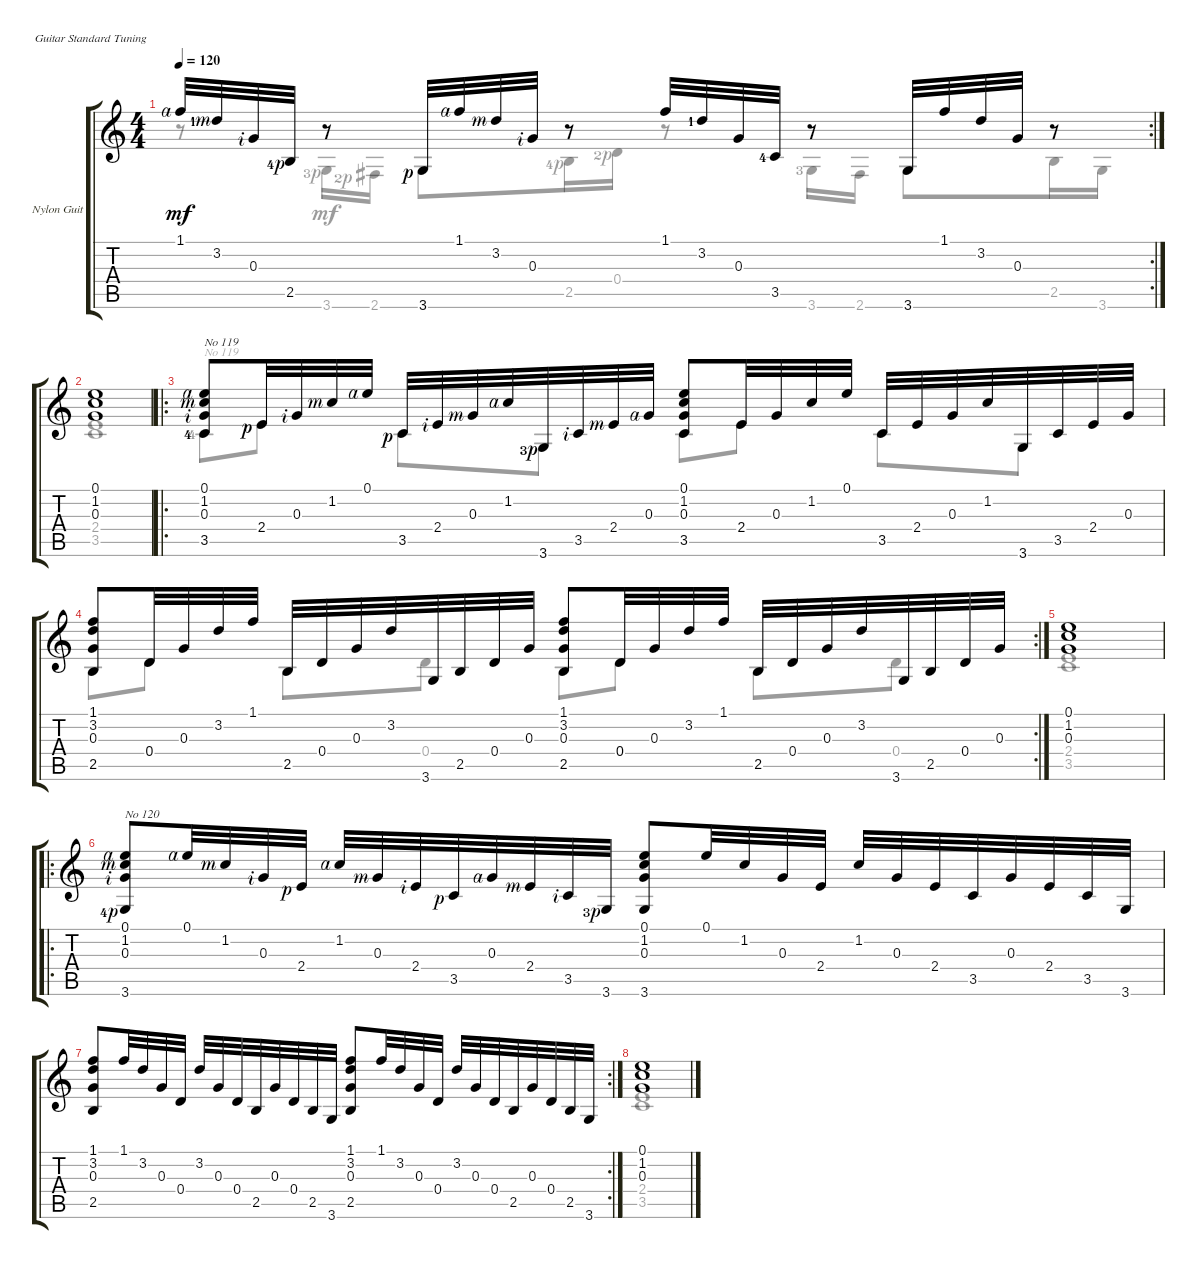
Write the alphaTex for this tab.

\defaultSystemsLayout 4
\bracketExtendMode groupsimilarinstruments
\firstSystemTrackNameOrientation horizontal
\otherSystemsTrackNameOrientation horizontal
\track ("Nylon Guitar" "Nylon Guit") {instrument acousticguitarsteel}
\staff {score tabs}
\tuning (E4 B3 G3 D3 A2 E2)
\voice
\rc 2
\ts (4 4)
\tempo 120
\clef g2
\scale
0.320574
\ks c
1.1{rf 4}.32{dy mf} 3.2{lf 2 rf 3}.32 0.3{rf 2}.32 2.5{lf 5 rf 1}.32 r.8 3.6{rf 1}.32 1.1{rf 4}.32 3.2{rf 3}.32 0.3{rf 2}.32 r.8 1.1.32 3.2{lf 2}.32 0.3.32 3.5{lf 5}.32 r.8 3.6.32 1.1.32 3.2.32 0.3.32 r.8 |
\scale
0.330144 (0.1 1.2 0.3).1 |
\ro
\scale
0.65568 (3.5{lf 5} 0.1{rf 4} 1.2{rf 3} 0.3{rf 2}).8{txt "No 119"} 2.4{rf 1}.32 0.3{rf 2}.32 1.2{rf 3}.32 0.1{rf 4}.32 3.5{rf 1}.32 2.4{rf 2}.32 0.3{rf 3}.32 1.2{rf 4}.32 3.6{lf 4 rf 1}.32 3.5{rf 2}.32 2.4{rf 3}.32 0.3{rf 4}.32 (3.5 0.1 1.2 0.3).8 2.4.32 0.3.32 1.2.32 0.1.32 3.5.32 2.4.32 0.3.32 1.2.32 3.6.32 3.5.32 2.4.32 0.3.32 |
\rc 2
\scale
0.295933 (2.5 1.1 3.2 0.3).8 0.4.32 0.3.32 3.2.32 1.1.32 2.5.32 0.4.32 0.3.32 3.2.32 3.6.32 2.5.32 0.4.32 0.3.32 (2.5 1.1 3.2 0.3).8 0.4.32 0.3.32 3.2.32 1.1.32 2.5.32 0.4.32 0.3.32 3.2.32 3.6.32 2.5.32 0.4.32 0.3.32 |
\scale
0.0483871 (0.1 1.2 0.3).1 |
\ro
\scale
0.645779 (3.6{lf 5 rf 1} 0.3{rf 2} 1.2{rf 3} 0.1{rf 4}).8{txt "No 120"} 0.1{rf 4}.32 1.2{rf 3}.32 0.3{rf 2}.32 2.4{rf 1}.32 1.2{rf 4}.32 0.3{rf 3}.32 2.4{rf 2}.32 3.5{rf 1}.32 0.3{rf 4}.32 2.4{rf 3}.32 3.5{rf 2}.32 3.6{lf 4 rf 1}.32 (3.6 0.3 1.2 0.1).8 0.1.32 1.2.32 0.3.32 2.4.32 1.2.32 0.3.32 2.4.32 3.5.32 0.3.32 2.4.32 3.5.32 3.6.32 |
\rc 2
\scale
0.294169 (1.1 3.2 0.3 2.5).8 1.1.32 3.2.32 0.3.32 0.4.32 3.2.32 0.3.32 0.4.32 2.5.32 0.3.32 0.4.32 2.5.32 3.6.32 (1.1 3.2 0.3 2.5).8 1.1.32 3.2.32 0.3.32 0.4.32 3.2.32 0.3.32 0.4.32 2.5.32 0.3.32 0.4.32 2.5.32 3.6.32 |
\scale
0.0600522 (0.1 1.2 0.3).1 |
\voice
\clef g2
\ottava regular
\simile none
\scale
0.320574
\ks c
r.8{dy mf} 3.6{lf 4 rf 1}.16 2.6{lf 3 rf 1}.16 3.6{rf 1}.8 2.5{lf 5 rf 1}.16 0.4{lf 3 rf 1}.16 r.8 3.6{lf 4}.16 2.6.16 3.6.8 2.5.16 3.6.16 |
\scale
0.330144 (2.4 3.5).1 |
\scale
0.65568 3.5{lf 5}.8{txt "No 119"} 2.4{rf 1}.8 3.5{rf 1}.8 3.6{lf 4 rf 1}.8 3.5.8 2.4.8 3.5.8 3.6.8 |
\scale
0.295933 2.5.8 0.4.8 2.5.8 0.4.8 2.5.8 0.4.8 2.5.8 0.4.8 |
\scale
0.0483871 (2.4 3.5).1 |
\scale
0.645779 |
\scale
0.294169 |
\scale
0.0600522 (2.4 3.5).1 |
